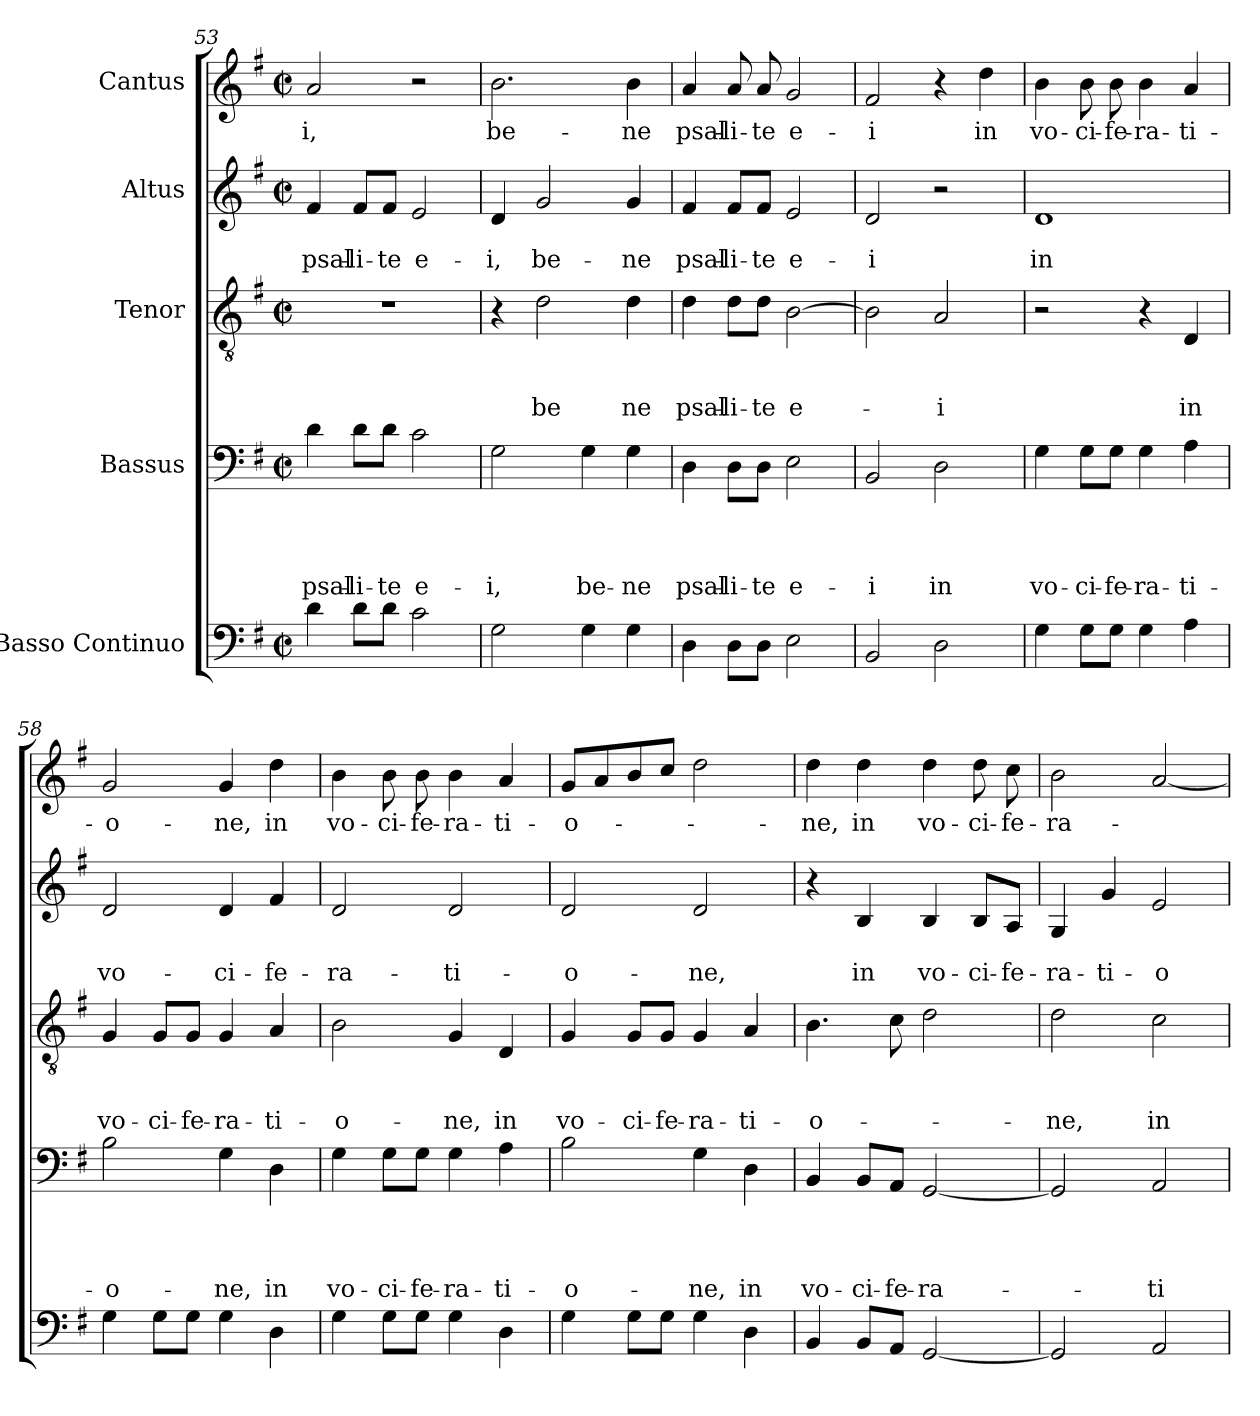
**kern	**kern	**text	**text	**text	**text	**kern	**text	**text	**text	**kern	**text	**text	**kern	**text
*part5	*part4	*part4	*part4	*part4	*part4	*part3	*part3	*part3	*part3	*part2	*part2	*part2	*part1	*part1
*staff5	*staff4	*staff4	*staff4	*staff4	*staff4	*staff3	*staff3	*staff3	*staff3	*staff2	*staff2	*staff2	*staff1	*staff1
*I"Basso Continuo	*I"Bassus	*	*	*	*	*I"Tenor	*	*	*	*I"Altus	*	*	*I"Cantus	*
*clefF4	*clefF4	*	*	*	*	*clefGv2	*	*	*	*clefG2	*	*	*clefG2	*
*ITrd7c12	*	*	*	*	*	*	*	*	*	*	*	*	*	*
*k[f#]	*k[f#]	*	*	*	*	*k[f#]	*	*	*	*k[f#]	*	*	*k[f#]	*
*G:	*G:	*	*	*	*	*G:	*	*	*	*G:	*	*	*G:	*
*M2/2	*M2/2	*	*	*	*	*M2/2	*	*	*	*M2/2	*	*	*M2/2	*
*met(c|)	*met(c|)	*	*	*	*	*met(c|)	*	*	*	*met(c|)	*	*	*met(c|)	*
=53	=53	=53	=53	=53	=53	=53	=53	=53	=53	=53	=53	=53	=53	=53
!	!	!	!	!	!LO:LY:b	!	!	!	!	!	!	!LO:LY:b	!	!LO:LY:b
4D\	4d\	.	.	.	psal-	1r	.	.	.	4f#/	.	psal-	2a/	-i,
!	!	!	!	!	!LO:LY:b	!	!	!	!	!	!	!LO:LY:b	!	!
8D\L	8d\L	.	.	.	-li-	.	.	.	.	8f#/L	.	-li-	.	.
!	!	!	!	!	!LO:LY:b:rj	!	!	!	!	!	!	!LO:LY:b:rj	!	!
8D\J	8d\J	.	.	.	-te	.	.	.	.	8f#/J	.	-te	.	.
!	!	!	!	!	!LO:LY:b	!	!	!	!	!	!	!LO:LY:b	!	!
2C\	2c\	.	.	.	e-	.	.	.	.	2e/	.	e-	2r	.
=54	=54	=54	=54	=54	=54	=54	=54	=54	=54	=54	=54	=54	=54	=54
!	!	!	!	!	!LO:LY:b	!	!	!	!	!	!	!LO:LY:b	!	!LO:LY:b
2GG\	2G\	.	.	.	-i,	4r	.	.	.	4d/	.	-i,	2.b\	be-
!	!	!	!	!	!	!	!	!	!LO:LY:b	!	!	!LO:LY:b	!	!
.	.	.	.	.	.	2d\	.	.	be	2g/	.	be-	.	.
!	!	!	!	!	!LO:LY:b	!	!	!	!	!	!	!	!	!
4GG\	4G\	.	.	.	be-	.	.	.	.	.	.	.	.	.
!	!	!	!	!	!LO:LY:b:rj	!	!	!	!LO:LY:b	!	!	!LO:LY:b	!	!LO:LY:b
4GG\	4G\	.	.	.	-ne	4d\	.	.	ne	4g/	.	-ne	4b\	-ne
=55	=55	=55	=55	=55	=55	=55	=55	=55	=55	=55	=55	=55	=55	=55
!	!	!	!	!	!LO:LY:b	!	!	!	!LO:LY:b	!	!	!LO:LY:b	!	!LO:LY:b
4DD\	4D\	.	.	.	psal-	4d\	.	.	psal-	4f#/	.	psal-	4a/	psal-
!	!	!	!	!	!LO:LY:b	!	!	!	!LO:LY:b	!	!	!LO:LY:b	!	!LO:LY:b
8DD\L	8D\L	.	.	.	-li-	8d\L	.	.	-li-	8f#/L	.	-li-	8a/	-li-
!	!	!	!	!	!LO:LY:b:rj	!	!	!	!LO:LY:b:rj	!	!	!LO:LY:b	!	!LO:LY:b:rj
8DD\J	8D\J	.	.	.	-te	8d\J	.	.	-te	8f#/J	.	-te	8a/	-te
!	!	!	!	!	!LO:LY:b	!	!	!	!LO:LY:b	!	!	!LO:LY:b	!	!LO:LY:b
2EE\	2E\	.	.	.	e-	[>2B\	.	.	e-	2e/	.	e-	2g/	e-
=56	=56	=56	=56	=56	=56	=56	=56	=56	=56	=56	=56	=56	=56	=56
!	!	!	!	!	!LO:LY:b	!	!	!	!	!	!	!LO:LY:b:rj	!	!LO:LY:b
2BBB/	2BB/	.	.	.	-i	2B\]	.	.	.	2d/	.	-i	2f#/	-i
!	!	!	!	!	!LO:LY:b	!	!	!	!LO:LY:b	!	!	!	!	!
2DD\	2D\	.	.	.	in	2A/	.	.	-i	2r	.	.	4r	.
!	!	!	!	!	!	!	!	!	!	!	!	!	!	!LO:LY:b
.	.	.	.	.	.	.	.	.	.	.	.	.	4dd\	in
=57	=57	=57	=57	=57	=57	=57	=57	=57	=57	=57	=57	=57	=57	=57
!	!	!	!	!	!LO:LY:b	!	!	!	!	!	!	!LO:LY:b	!	!LO:LY:b
4GG\	4G\	.	.	.	vo-	2r	.	.	.	1d	.	in	4b\	vo-
!	!	!	!	!	!LO:LY:b	!	!	!	!	!	!	!	!	!LO:LY:b
8GG\L	8G\L	.	.	.	-ci-	.	.	.	.	.	.	.	8b\	-ci-
!	!	!	!	!	!LO:LY:b	!	!	!	!	!	!	!	!	!LO:LY:b
8GG\J	8G\J	.	.	.	-fe-	.	.	.	.	.	.	.	8b\	-fe-
!	!	!	!	!	!LO:LY:b:rj	!	!	!	!	!	!	!	!	!LO:LY:b:rj
4GG\	4G\	.	.	.	-ra-	4r	.	.	.	.	.	.	4b\	-ra-
!	!	!	!	!	!LO:LY:b	!	!	!	!LO:LY:b	!	!	!	!	!LO:LY:b
4AA\	4A\	.	.	.	-ti-	4D/	.	.	in	.	.	.	4a/	-ti-
=58	=58	=58	=58	=58	=58	=58	=58	=58	=58	=58	=58	=58	=58	=58
!	!	!	!	!	!LO:LY:b	!	!	!	!LO:LY:b	!	!	!LO:LY:b	!	!LO:LY:b
4GG\	2B\	.	.	.	-o-	4G/	.	.	vo-	2d/	.	vo-	2g/	-o-
!	!	!	!	!	!	!	!	!	!LO:LY:b	!	!	!	!	!
8GG\L	.	.	.	.	.	8G/L	.	.	-ci-	.	.	.	.	.
!	!	!	!	!	!	!	!	!	!LO:LY:b	!	!	!	!	!
8GG\J	.	.	.	.	.	8G/J	.	.	-fe-	.	.	.	.	.
!	!	!	!	!	!LO:LY:b	!	!	!	!LO:LY:b:rj	!	!	!LO:LY:b	!	!LO:LY:b
4GG\	4G\	.	.	.	-ne,	4G/	.	.	-ra-	4d/	.	-ci-	4g/	-ne,
!	!	!	!	!	!LO:LY:b	!	!	!	!LO:LY:b	!	!	!LO:LY:b	!	!LO:LY:b
4DD\	4D\	.	.	.	in	4A/	.	.	-ti-	4f#/	.	-fe-	4dd\	in
!!LO:LB:g=z
=59	=59	=59	=59	=59	=59	=59	=59	=59	=59	=59	=59	=59	=59	=59
!	!	!	!	!	!LO:LY:b	!	!	!	!LO:LY:b	!	!	!LO:LY:b	!	!LO:LY:b
4GG\	4G\	.	.	.	vo-	2B\	.	.	-o-	2d/	.	-ra-	4b\	vo-
!	!	!	!	!	!LO:LY:b	!	!	!	!	!	!	!	!	!LO:LY:b
8GG\L	8G\L	.	.	.	-ci-	.	.	.	.	.	.	.	8b\	-ci-
!	!	!	!	!	!LO:LY:b	!	!	!	!	!	!	!	!	!LO:LY:b
8GG\J	8G\J	.	.	.	-fe-	.	.	.	.	.	.	.	8b\	-fe-
!	!	!	!	!	!LO:LY:b:rj	!	!	!	!LO:LY:b	!	!	!LO:LY:b	!	!LO:LY:b:rj
4GG\	4G\	.	.	.	-ra-	4G/	.	.	-ne,	2d/	.	-ti-	4b\	-ra-
!	!	!	!	!	!LO:LY:b	!	!	!	!LO:LY:b	!	!	!	!	!LO:LY:b
4DD\	4A\	.	.	.	-ti-	4D/	.	.	in	.	.	.	4a/	-ti-
=60	=60	=60	=60	=60	=60	=60	=60	=60	=60	=60	=60	=60	=60	=60
!	!	!	!	!	!LO:LY:b	!	!	!	!LO:LY:b	!	!	!LO:LY:b	!	!LO:LY:b
4GG\	2B\	.	.	.	-o-	4G/	.	.	vo-	2d/	.	-o-	8g/L	-o-
.	.	.	.	.	.	.	.	.	.	.	.	.	8a/	.
!	!	!	!	!	!	!	!	!	!LO:LY:b	!	!	!	!	!
8GG\L	.	.	.	.	.	8G/L	.	.	-ci-	.	.	.	8b/	.
!	!	!	!	!	!	!	!	!	!LO:LY:b	!	!	!	!	!
8GG\J	.	.	.	.	.	8G/J	.	.	-fe-	.	.	.	8cc/J	.
!	!	!	!	!	!LO:LY:b	!	!	!	!LO:LY:b:rj	!	!	!LO:LY:b	!	!
4GG\	4G\	.	.	.	-ne,	4G/	.	.	-ra-	2d/	.	-ne,	2dd\	.
!	!	!	!	!	!LO:LY:b	!	!	!	!LO:LY:b	!	!	!	!	!
4DD\	4D\	.	.	.	in	4A/	.	.	-ti-	.	.	.	.	.
=61	=61	=61	=61	=61	=61	=61	=61	=61	=61	=61	=61	=61	=61	=61
!	!	!	!	!	!LO:LY:b	!	!	!	!LO:LY:b	!	!	!	!	!LO:LY:b
4BBB/	4BB/	.	.	.	vo-	4.B\	.	.	-o-	4r	.	.	4dd\	-ne,
!	!	!	!	!	!LO:LY:b	!	!	!	!	!	!	!LO:LY:b	!	!LO:LY:b
8BBB/L	8BB/L	.	.	.	-ci-	.	.	.	.	4B/	.	in	4dd\	in
!	!	!	!	!	!LO:LY:b	!	!	!	!	!	!	!	!	!
8AAA/J	8AA/J	.	.	.	-fe-	8c\	.	.	.	.	.	.	.	.
!	!	!	!	!	!LO:LY:b:rj	!	!	!	!	!	!	!LO:LY:b	!	!LO:LY:b
[<2GGG/	[<2GG/	.	.	.	-ra-	2d\	.	.	.	4B/	.	vo-	4dd\	vo-
!	!	!	!	!	!	!	!	!	!	!	!	!LO:LY:b	!	!LO:LY:b
.	.	.	.	.	.	.	.	.	.	8B/L	.	-ci-	8dd\	-ci-
!	!	!	!	!	!	!	!	!	!	!	!	!LO:LY:b:rj	!	!LO:LY:b
.	.	.	.	.	.	.	.	.	.	8A/J	.	-fe-	8cc\	-fe-
=62	=62	=62	=62	=62	=62	=62	=62	=62	=62	=62	=62	=62	=62	=62
!	!	!	!	!	!	!	!	!	!LO:LY:b	!	!	!LO:LY:b	!	!LO:LY:b
2GGG/]	2GG/]	.	.	.	.	2d\	.	.	-ne,	4G/	.	-ra-	2b\	-ra-
!	!	!	!	!	!	!	!	!	!	!	!	!LO:LY:b	!	!
.	.	.	.	.	.	.	.	.	.	4g/	.	-ti-	.	.
!	!	!	!	!	!LO:LY:b	!	!	!	!LO:LY:b	!	!	!LO:LY:b	!	!
2AAA/	2AA/	.	.	.	-ti-	2c\	.	.	in	2e/	.	-o-	[<2a/	.
=	=	=	=	=	=	=	=	=	=	=	=	=	=	=
*-	*-	*-	*-	*-	*-	*-	*-	*-	*-	*-	*-	*-	*-	*-
